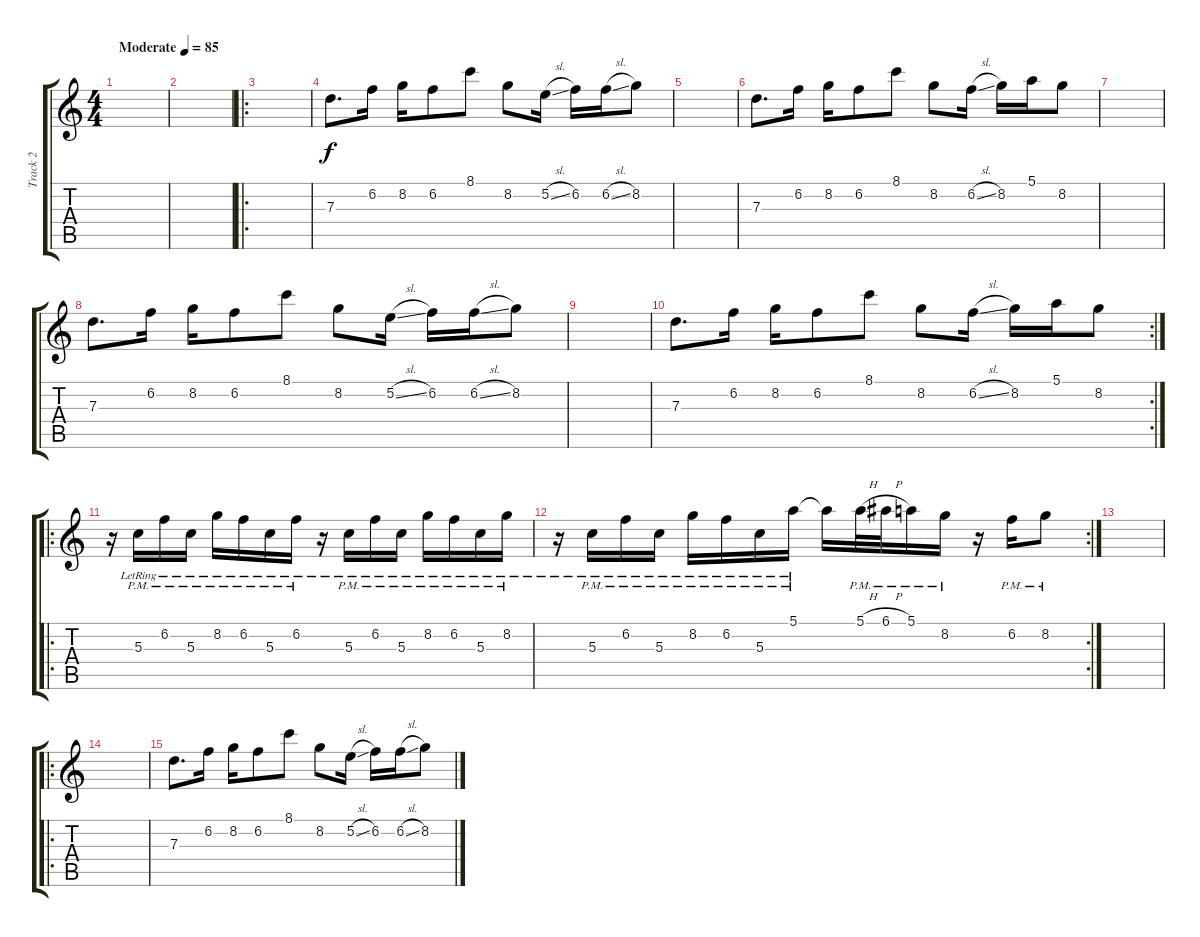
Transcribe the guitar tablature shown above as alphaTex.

\track ("Track 2" "Track 2") {instrument electricguitarjazz}
\staff {score tabs}
\tuning (E4 B3 G3 D3 A2 E2) {hide}
\ts (4 4)
\tempo (85 "Moderate")
\clef g2
\ks c
|
|
\ro
|
7.3.8{d} 6.2.16 8.2.16 6.2.8 8.1.8 8.2.8 5.2{sl}.16 6.2.16 6.2{sl}.16 8.2.8 |
|
7.3.8{d} 6.2.16 8.2.16 6.2.8 8.1.8 8.2.8 6.2{sl}.16 8.2.16 5.1.16 8.2.8 |
|
7.3.8{d} 6.2.16 8.2.16 6.2.8 8.1.8 8.2.8 5.2{sl}.16 6.2.16 6.2{sl}.16 8.2.8 |
|
\rc 2
7.3.8{d} 6.2.16 8.2.16 6.2.8 8.1.8 8.2.8 6.2{sl}.16 8.2.16 5.1.16 8.2.8 |
\ro
r.16 5.3{pm lr}.16 6.2{pm lr}.16 5.3{pm lr}.16 8.2{pm lr}.16 6.2{pm lr}.16 5.3{pm lr}.16 6.2{pm lr}.16 r.16 5.3{pm lr}.16 6.2{pm lr}.16 5.3{pm lr}.16 8.2{pm lr}.16 6.2{pm lr}.16 5.3{pm lr}.16 8.2{pm lr}.16 |
\rc 2
r.16 5.3{pm lr}.16 6.2{pm lr}.16 5.3{pm lr}.16 8.2{pm lr}.16 6.2{pm lr}.16 5.3{pm lr}.16 5.1{pm lr}.16 5.1{t}.16 5.1{h pm}.32 6.1{h pm}.32 5.1{pm}.16 8.2{pm}.16 r.16 6.2{pm}.16 8.2{pm}.8 |
|
\ro
|
7.3.8{d volume 16 balance 16} 6.2.16 8.2.16 6.2.8 8.1.8 8.2.8 5.2{sl}.16 6.2.16 6.2{sl}.16 8.2.8
